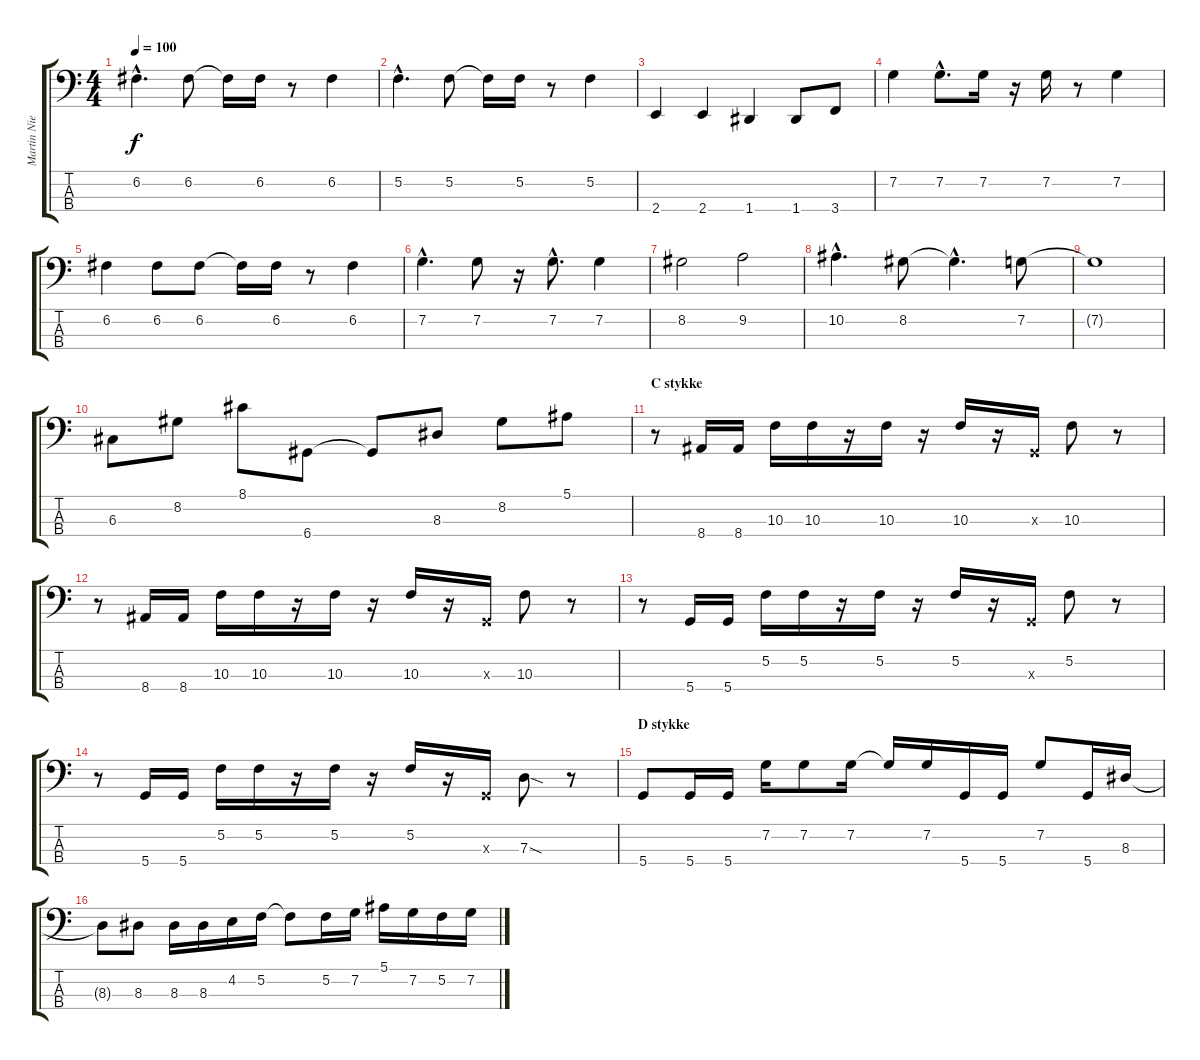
\track ("Martin Nielsen (Bass)" "Martin Nie") {instrument electricbassfinger}
\staff {score tabs}
\tuning (F2 C2 G1 D1) {hide}
\ts (4 4)
\tempo 100
\clef f4
\ks c
6.2{hac}.4{d dy f} 6.2.8 6.2{t}.16 6.2.16 r.8 6.2.4 |
5.2{hac}.4{d} 5.2.8 5.2{t}.16 5.2.16 r.8 5.2.4 |
2.4.4 2.4.4 1.4.4 1.4.8 3.4.8 |
7.2.4 7.2{hac}.8{d} 7.2.16 r.16 7.2.16 r.8 7.2.4 |
6.2.4 6.2.8 6.2.8 6.2{t}.16 6.2.16 r.8 6.2.4 |
7.2{hac}.4{d} 7.2.8 r.16 7.2{hac}.8{d} 7.2.4 |
8.2.2 9.2.2 |
10.2{hac}.4{d} 8.2.8 8.2{hac t}.4{d} 7.2.8 |
7.2{t}.1 |
6.3.8 8.2.8 8.1.8 6.4.8 6.4{t}.8 8.3.8 8.2.8 5.1.8 |
\section ("" "C stykke")
r.8 8.4.16 8.4.16 10.3.16 10.3.16 r.16 10.3.16 r.16 10.3.16 r.16 0.3{x}.16 10.3.8 r.8 |
r.8 8.4.16 8.4.16 10.3.16 10.3.16 r.16 10.3.16 r.16 10.3.16 r.16 0.3{x}.16 10.3.8 r.8 |
r.8 5.4.16 5.4.16 5.2.16 5.2.16 r.16 5.2.16 r.16 5.2.16 r.16 0.3{x}.16 5.2.8 r.8 |
r.8 5.4.16 5.4.16 5.2.16 5.2.16 r.16 5.2.16 r.16 5.2.16 r.16 0.3{x}.16 7.3{sod}.8 r.8 |
\section ("" "D stykke")
5.4.8 5.4.16 5.4.16 7.2.16 7.2.8 7.2.16 7.2{t}.16 7.2.16 5.4.16 5.4.16 7.2.8 5.4.16 8.3.16 |
8.3{t}.8 8.3.8 8.3.16 8.3.16 4.2.16 5.2.16 5.2{t}.8 5.2.16 7.2.16 5.1.16 7.2.16 5.2.16 7.2.16
